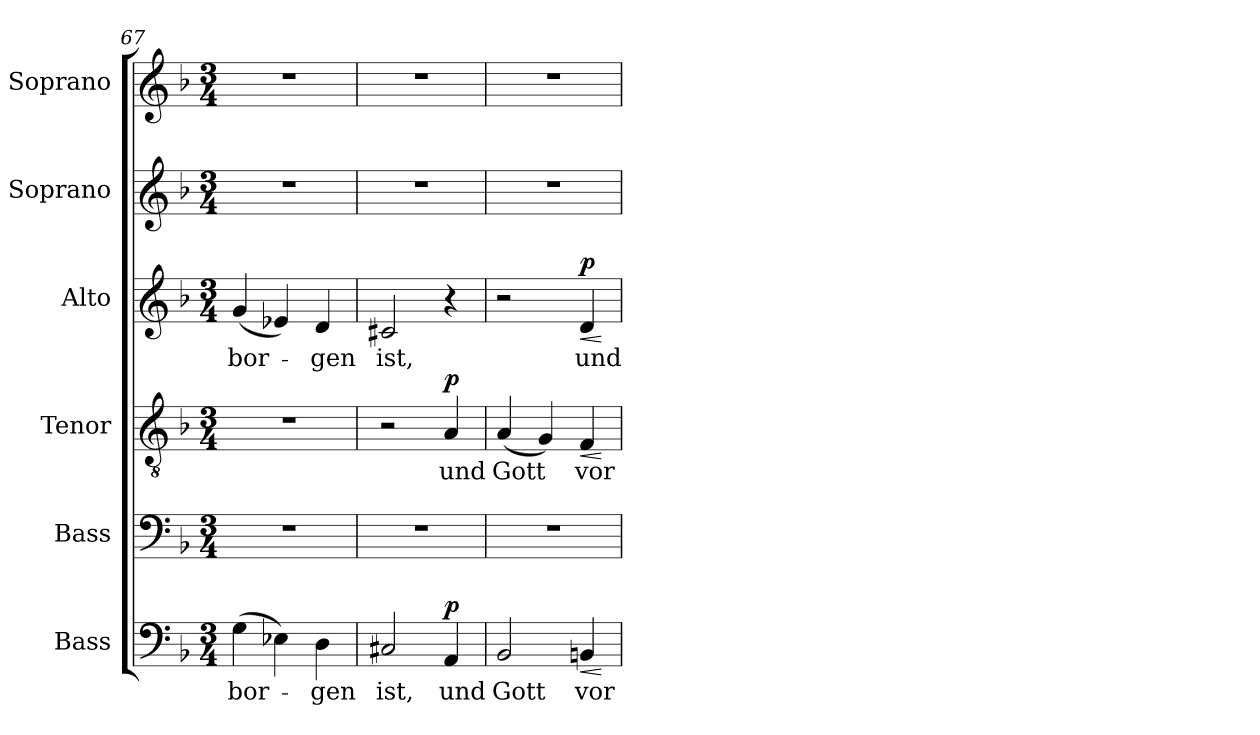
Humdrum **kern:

**kern	**text	**dynam	**kern	**kern	**text	**dynam	**kern	**text	**dynam	**kern	**kern
*part6	*part6	*part6	*part5	*part4	*part4	*part4	*part3	*part3	*part3	*part2	*part1
*staff6	*staff6	*staff6	*staff5	*staff4	*staff4	*staff4	*staff3	*staff3	*staff3	*staff2	*staff1
*I"Bass	*	*	*I"Bass	*I"Tenor	*	*	*I"Alto	*	*	*I"Soprano	*I"Soprano
*I'B.	*	*	*I'B.	*I'T.	*	*	*I'A.	*	*	*I'S.	*I'S.
*clefF4	*	*	*clefF4	*clefGv2	*	*	*clefG2	*	*	*clefG2	*clefG2
*	*	*	*	*ITrd7c12	*	*	*	*	*	*	*
*k[b-]	*	*	*k[b-]	*k[b-]	*	*	*k[b-]	*	*	*k[b-]	*k[b-]
*F:	*	*	*F:	*F:	*	*	*F:	*	*	*F:	*F:
*M3/4	*	*	*M3/4	*M3/4	*	*	*M3/4	*	*	*M3/4	*M3/4
=67	=67	=67	=67	=67	=67	=67	=67	=67	=67	=67	=67
!	!LO:LY:b:color=#000000	!	!LO:N:vis=1	!LO:N:vis=1	!	!	!	!	!	!	!
!	!	!	!	!	!	!	!	!LO:LY:b:color=#000000	!	!LO:N:vis=1	!LO:N:vis=1
(4Gi\	-bor-	.	2.r	2.r	.	.	(4gi/	-bor-	.	2.r	2.r
4E-Xi\)	.	.	.	.	.	.	4e-Xi/)	.	.	.	.
!	!LO:LY:b:color=#000000	!	!	!	!	!	!	!	!	!	!
!	!	!	!	!	!	!	!	!LO:LY:b:color=#000000	!	!	!
4Di\	-gen	.	.	.	.	.	4di/	-gen	.	.	.
=68	=68	=68	=68	=68	=68	=68	=68	=68	=68	=68	=68
!	!LO:LY:b:color=#000000	!	!LO:N:vis=1	!	!	!	!	!	!	!	!
!	!	!	!	!	!	!	!	!LO:LY:b:color=#000000	!	!LO:N:vis=1	!LO:N:vis=1
2C#Xi/	ist,	.	2.r	2r	.	.	2c#Xi/	ist,	.	2.r	2.r
!	!LO:LY:b:color=#000000	!	!	!	!	!	!	!	!	!	!
!	!	!	!	!	!LO:LY:b:color=#000000	!	!	!	!	!	!
4AAi/	und	p	.	4AAi/	und	p	4r	.	.	.	.
=69	=69	=69	=69	=69	=69	=69	=69	=69	=69	=69	=69
!	!LO:LY:b:color=#000000	!	!LO:N:vis=1	!	!	!	!	!	!	!	!
!	!	!	!	!	!LO:LY:b:color=#000000	!	!	!	!	!LO:N:vis=1	!LO:N:vis=1
2BB-i/	Gott	.	2.r	(4AAi/	Gott	.	2r	.	.	2.r	2.r
.	.	.	.	4GGi/)	.	.	.	.	.	.	.
!	!LO:LY:b:color=#000000	!LO:HP:b	!	!	!	!	!	!	!	!	!
!	!	!	!	!	!LO:LY:b:color=#000000	!LO:HP:b	!	!	!	!	!
!	!	!	!	!	!	!	!	!LO:LY:b:color=#000000	!LO:HP:b	!	!
4BBni/	vor	<	.	4FFi/	vor	<	4di/	und	< p	.	.
.	.	[	.	.	.	[	.	.	[	.	.
=	=	=	=	=	=	=	=	=	=	=	=
*-	*-	*-	*-	*-	*-	*-	*-	*-	*-	*-	*-
